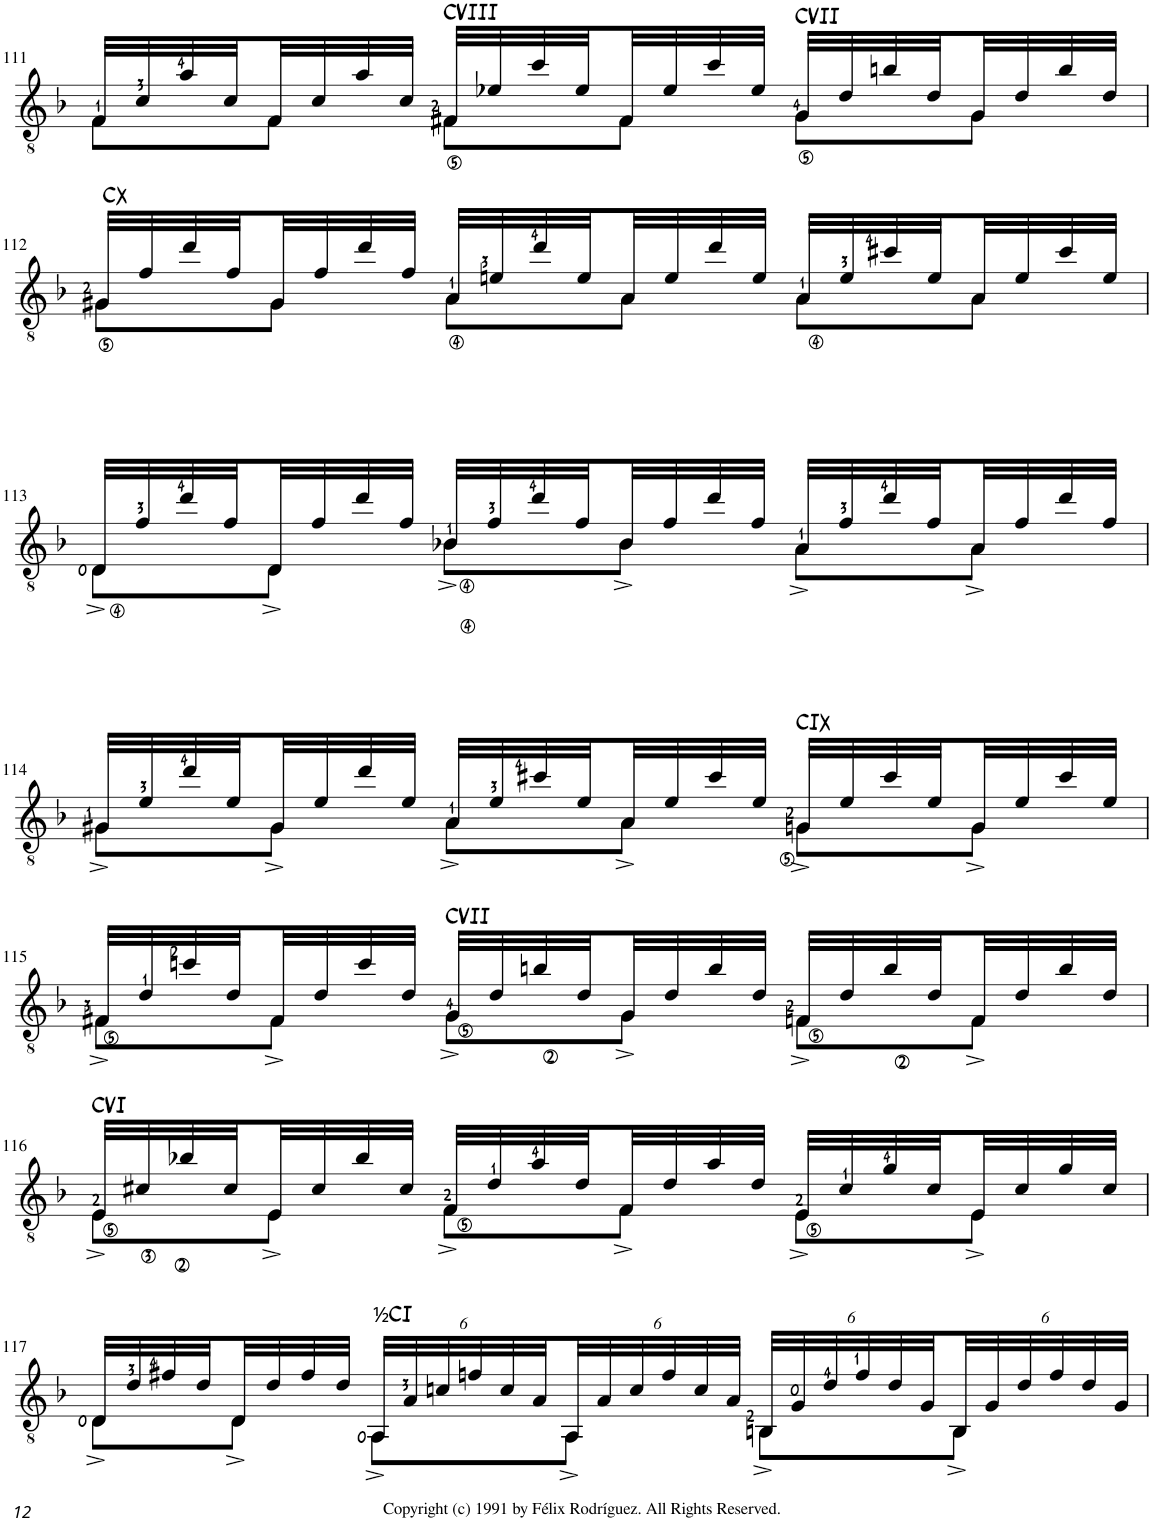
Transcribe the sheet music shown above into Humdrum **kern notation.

**kern
*part1
*staff1
*I"6ta en Re
!!LO:PB:g=z
*clefGv2
*k[b-]
*M3/4
=111
*^
32F/LLL	8F\L
32c/	.
32a/	.
32c/	.
32F/	8F\J
32c/	.
32a/	.
32c/JJJ	.
!LO:TX:a:t=CVIII	!
32F#X/LLL	8F#<\L
32e-X/	.
32cc/	.
32e-/	.
32F#/	8F#\J
32e-/	.
32cc/	.
32e-/JJJ	.
!LO:TX:a:t=CVII	!
32G/LLL	8G<\L
32d/	.
32bn/	.
32d/	.
32G/	8G\J
32d/	.
32b/	.
32d/JJJ	.
!!LO:LB:g=z	!!
=112	=112
!LO:TX:a:t=CX	!
32G#X/LLL	8G#<\L
32f/	.
32dd/	.
32f/	.
32G#/	8G#\J
32f/	.
32dd/	.
32f/JJJ	.
32A/LLL	8A<\L
32en/	.
32dd/	.
32e/	.
32A/	8A\J
32e/	.
32dd/	.
32e/JJJ	.
32A/LLL	8A\L
32e/	.
32cc#X/	.
32e/	.
32A/	8A\J
32e/	.
32cc#/	.
32e/JJJ	.
!!LO:LB:g=z	!!
=113	=113
32D/LLL	8D^\L
32f/	.
32dd/	.
32f/	.
32D/	8D^\J
32f/	.
32dd/	.
32f/JJJ	.
32B-/LLL	8B-X^\L
32f/	.
32dd/	.
32f/	.
32B-/	8B-^\J
32f/	.
32dd/	.
32f/JJJ	.
32A/LLL	8A^\L
32f/	.
32dd/	.
32f/	.
32A/	8A^\J
32f/	.
32dd/	.
32f/JJJ	.
!!LO:LB:g=z	!!
=114	=114
32G#X/LLL	8G#^\L
32e/	.
32dd/	.
32e/	.
32G#/	8G#^\J
32e/	.
32dd/	.
32e/JJJ	.
32A/LLL	8A^\L
32e/	.
32cc#X/	.
32e/	.
32A/	8A^\J
32e/	.
32cc#/	.
32e/JJJ	.
!LO:TX:a:t=CIX	!
32Gn/LLL	8G^\L
32e/	.
32cc#/	.
32e/	.
32G/	8G^\J
32e/	.
32cc#/	.
32e/JJJ	.
!!LO:LB:g=z	!!
=115	=115
32F#X/LLL	8F#^\L
32d/	.
32ccn/	.
32d/	.
32F#/	8F#^\J
32d/	.
32cc/	.
32d/JJJ	.
!LO:TX:a:t=CVII	!
32G/LLL	8G^\L
32d/	.
32bn/	.
32d/	.
32G/	8G^\J
32d/	.
32b/	.
32d/JJJ	.
32Fn/LLL	8F^\L
32d/	.
32b/	.
32d/	.
32F/	8F^\J
32d/	.
32b/	.
32d/JJJ	.
!!LO:LB:g=z	!!
=116	=116
!LO:TX:a:t=CVI	!
32E/LLL	8E^\L
32c#X/	.
32b-X/	.
32c#/	.
32E/	8E^\J
32c#/	.
32b-/	.
32c#/JJJ	.
32F/LLL	8F^\L
32d/	.
32a/	.
32d/	.
32F/	8F^\J
32d/	.
32a/	.
32d/JJJ	.
32E/LLL	8E^\L
32c#/	.
32g/	.
32c#/	.
32E/	8E^\J
32c#/	.
32g/	.
32c#/JJJ	.
!!LO:LB:g=z	!!
=117	=117
32D/LLL	8D^\L
32d/	.
32f#X/	.
32d/	.
32D/	8D^\J
32d/	.
32f#/	.
32d/JJJ	.
*Xbrackettup	*
!LO:TX:a:t=½CI	!
48AA/LLL	8AA^\L
48A/	.
48cn/	.
48fn/	.
48c/	.
48A/	.
48AA/	8AA^\J
48A/	.
48c/	.
48f/	.
48c/	.
48A/JJJ	.
48BBn/LLL	8BB^\L
48G/	.
48d/	.
48f/	.
48d/	.
48G/	.
48BB/	8BB^\J
48G/	.
48d/	.
48f/	.
48d/	.
48G/JJJ	.
*v	*v
=
*-
